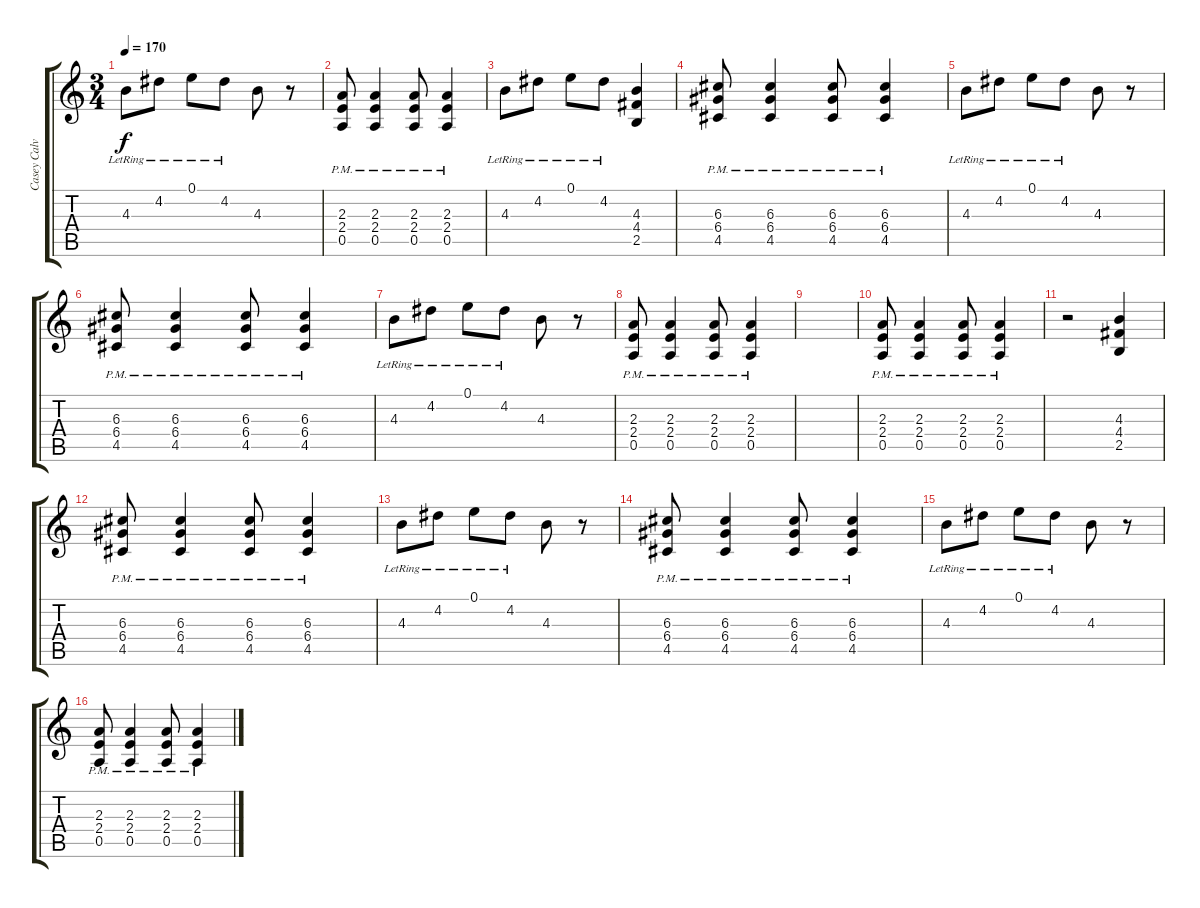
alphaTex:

\track ("Casey Calvert (Guitar)" "Casey Calv") {instrument electricguitarjazz}
\staff {score tabs}
\tuning (E4 B3 G3 D3 A2 E2) {hide}
\ts (3 4)
\tempo 170
\clef g2
\ks c
4.3{lr}.8{dy f instrument electricguitarclean} 4.2{lr}.8 0.1{lr}.8 4.2{lr}.8 4.3.8 r.8 |
(2.3{pm} 2.4{pm} 0.5{pm}).8{instrument distortionguitar} (2.3{pm} 2.4{pm} 0.5{pm}).4 (2.3{pm} 2.4{pm} 0.5{pm}).8 (2.3{pm} 2.4{pm} 0.5{pm}).4 |
4.3{lr}.8{instrument electricguitarclean} 4.2{lr}.8 0.1{lr}.8 4.2{lr}.8 (4.3 4.4 2.5).4{instrument distortionguitar} |
(6.3{pm} 6.4{pm} 4.5{pm}).8 (6.3{pm} 6.4{pm} 4.5{pm}).4 (6.3{pm} 6.4{pm} 4.5{pm}).8 (6.3{pm} 6.4{pm} 4.5{pm}).4 |
4.3{lr}.8{instrument electricguitarclean} 4.2{lr}.8 0.1{lr}.8 4.2{lr}.8 4.3.8 r.8 |
(6.3{pm} 6.4{pm} 4.5{pm}).8{instrument distortionguitar} (6.3{pm} 6.4{pm} 4.5{pm}).4 (6.3{pm} 6.4{pm} 4.5{pm}).8 (6.3{pm} 6.4{pm} 4.5{pm}).4 |
4.3{lr}.8{instrument electricguitarclean} 4.2{lr}.8 0.1{lr}.8 4.2{lr}.8 4.3.8 r.8 |
(2.3{pm} 2.4{pm} 0.5{pm}).8{instrument distortionguitar} (2.3{pm} 2.4{pm} 0.5{pm}).4 (2.3{pm} 2.4{pm} 0.5{pm}).8 (2.3{pm} 2.4{pm} 0.5{pm}).4 |
|
(2.3{pm} 2.4{pm} 0.5{pm}).8 (2.3{pm} 2.4{pm} 0.5{pm}).4 (2.3{pm} 2.4{pm} 0.5{pm}).8 (2.3{pm} 2.4{pm} 0.5{pm}).4 |
r.2 (4.3 4.4 2.5).4 |
(6.3{pm} 6.4{pm} 4.5{pm}).8 (6.3{pm} 6.4{pm} 4.5{pm}).4 (6.3{pm} 6.4{pm} 4.5{pm}).8 (6.3{pm} 6.4{pm} 4.5{pm}).4 |
4.3{lr}.8{instrument electricguitarclean} 4.2{lr}.8 0.1{lr}.8 4.2{lr}.8 4.3.8 r.8 |
(6.3{pm} 6.4{pm} 4.5{pm}).8{instrument distortionguitar} (6.3{pm} 6.4{pm} 4.5{pm}).4 (6.3{pm} 6.4{pm} 4.5{pm}).8 (6.3{pm} 6.4{pm} 4.5{pm}).4 |
4.3{lr}.8{instrument electricguitarclean} 4.2{lr}.8 0.1{lr}.8 4.2{lr}.8 4.3.8 r.8 |
(2.3{pm} 2.4{pm} 0.5{pm}).8{instrument distortionguitar} (2.3{pm} 2.4{pm} 0.5{pm}).4 (2.3{pm} 2.4{pm} 0.5{pm}).8 (2.3{pm} 2.4{pm} 0.5{pm}).4
